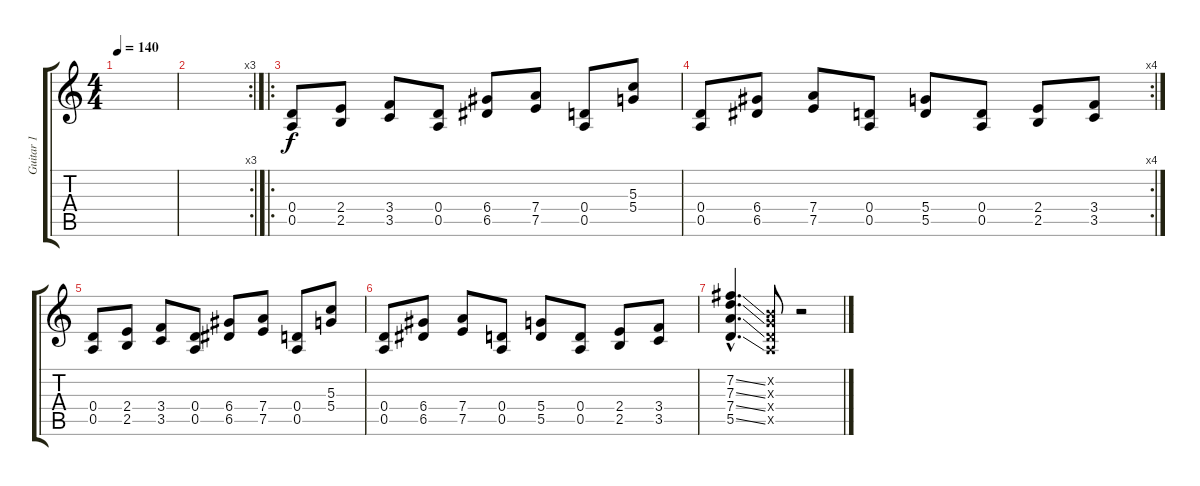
\track ("Guitar 1" "Guitar 1") {instrument overdrivenguitar}
\staff {score tabs}
\tuning (E4 B3 G3 D3 A2 E2) {hide}
\ts (4 4)
\tempo 140
\clef g2
\ks c
|
\rc 3
|
\ro
(0.4 0.5).8 (2.4 2.5).8 (3.4 3.5).8 (0.4 0.5).8 (6.4 6.5).8 (7.4 7.5).8 (0.4 0.5).8 (5.3 5.4).8 |
\rc 4
(0.4 0.5).8 (6.4 6.5).8 (7.4 7.5).8 (0.4 0.5).8 (5.4 5.5).8 (0.4 0.5).8 (2.4 2.5).8 (3.4 3.5).8 |
(0.4 0.5).8 (2.4 2.5).8 (3.4 3.5).8 (0.4 0.5).8 (6.4 6.5).8 (7.4 7.5).8 (0.4 0.5).8 (5.3 5.4).8 |
(0.4 0.5).8 (6.4 6.5).8 (7.4 7.5).8 (0.4 0.5).8 (5.4 5.5).8 (0.4 0.5).8 (2.4 2.5).8 (3.4 3.5).8 |
(7.2{ss hac} 7.3{ss hac} 7.4{ss hac} 5.5{ss hac}).4{d} (0.2{x} 0.3{x} 0.4{x} 0.5{x}).8 r.2
